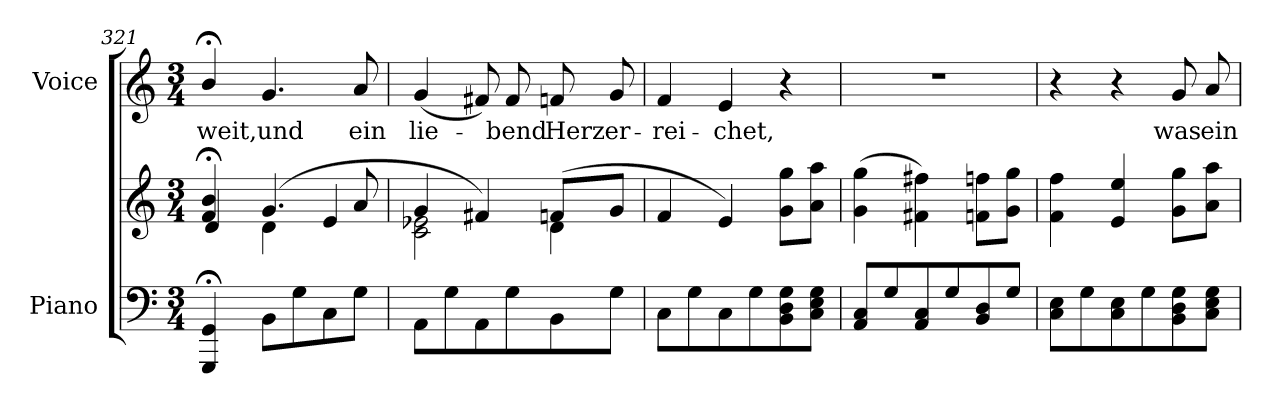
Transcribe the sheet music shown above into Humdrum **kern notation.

**kern	**kern	**kern	**text
*part2	*part2	*part1	*part1
*staff3	*staff2	*staff1	*staff1
*I"Piano	*	*I"Voice	*
*I'Pno.	*	*I'Voice	*
*clefF4	*clefG2	*clefG2	*
*k[]	*k[]	*k[]	*
*C:	*C:	*C:	*
*M3/4	*M3/4	*M3/4	*
=321	=321	=321	=321
*	*^	*	*
!	!	!	!	!LO:LY:b:color=#000000
4GGGi/; 4GGi;	4fi/; 4bi;	4di/	4b;i/	weit,
!	!	!	!	!LO:LY:b:color=#000000
8BBi\L	(4.gi/	4di\	4.gi/	und
8Gi\	.	.	.	.
8Ci\	.	4ei/	.	.
!	!	!	!	!LO:LY:b:color=#000000
8Gi\J	8ai/	.	8ai/	ein
=322	=322	=322	=322	=322
!	!	!	!	!LO:LY:b:color=#000000
8AAi\L	4gi/	2ci\ 2e-Xi	(4gi/	lie-
8Gi\	.	.	.	.
8AAi\	4f#Xi/)	.	8f#Xi/)	.
!	!	!	!	!LO:LY:b:color=#000000
8Gi\	.	.	8f#i/	-bend
!	!	!	!	!LO:LY:b:color=#000000
8BBi\	(8fni/L	4di\	8fni/	Herz
!	!	!	!	!LO:LY:b:color=#000000
8Gi\J	8gi/J	.	8gi/	er-
*	*v	*v	*	*
=323	=323	=323	=323
!	!	!	!LO:LY:b:color=#000000
8Ci\L	4fi/	4fi/	-rei-
8Gi\	.	.	.
!	!	!	!LO:LY:b:color=#000000
8Ci\	4ei/)	4ei/	-chet,
8Gi\	.	.	.
8BBi\ 8Di 8Gi	8gi\ 8ggiL	4r	.
8Ci\ 8Ei 8GiJ	8ai\ 8aaiJ	.	.
!!LO:PB:g=z
=324	=324	=324	=324
!	!	!LO:N:vis=1	!
8AAi/ 8CiL	(4gi\ 4ggi	2.r	.
8Gi/	.	.	.
8AAi/ 8Ci	4f#Xi\ 4ff#Xi)	.	.
8Gi/	.	.	.
8BBi/ 8Di	8fni\ 8ffniL	.	.
8Gi/J	8gi\ 8ggiJ	.	.
=325	=325	=325	=325
8Ci\ 8EiL	4fi\ 4ffi	4r	.
8Gi\	.	.	.
8Ci\ 8Ei	4ei/ 4eei	4r	.
8Gi\	.	.	.
!	!	!	!LO:LY:b:color=#000000
8BBi\ 8Di 8Gi	8gi\ 8ggiL	8gi/	was
!	!	!	!LO:LY:b:color=#000000
8Ci\ 8Ei 8GiJ	8ai\ 8aaiJ	8ai/	ein
=	=	=	=
*-	*-	*-	*-
